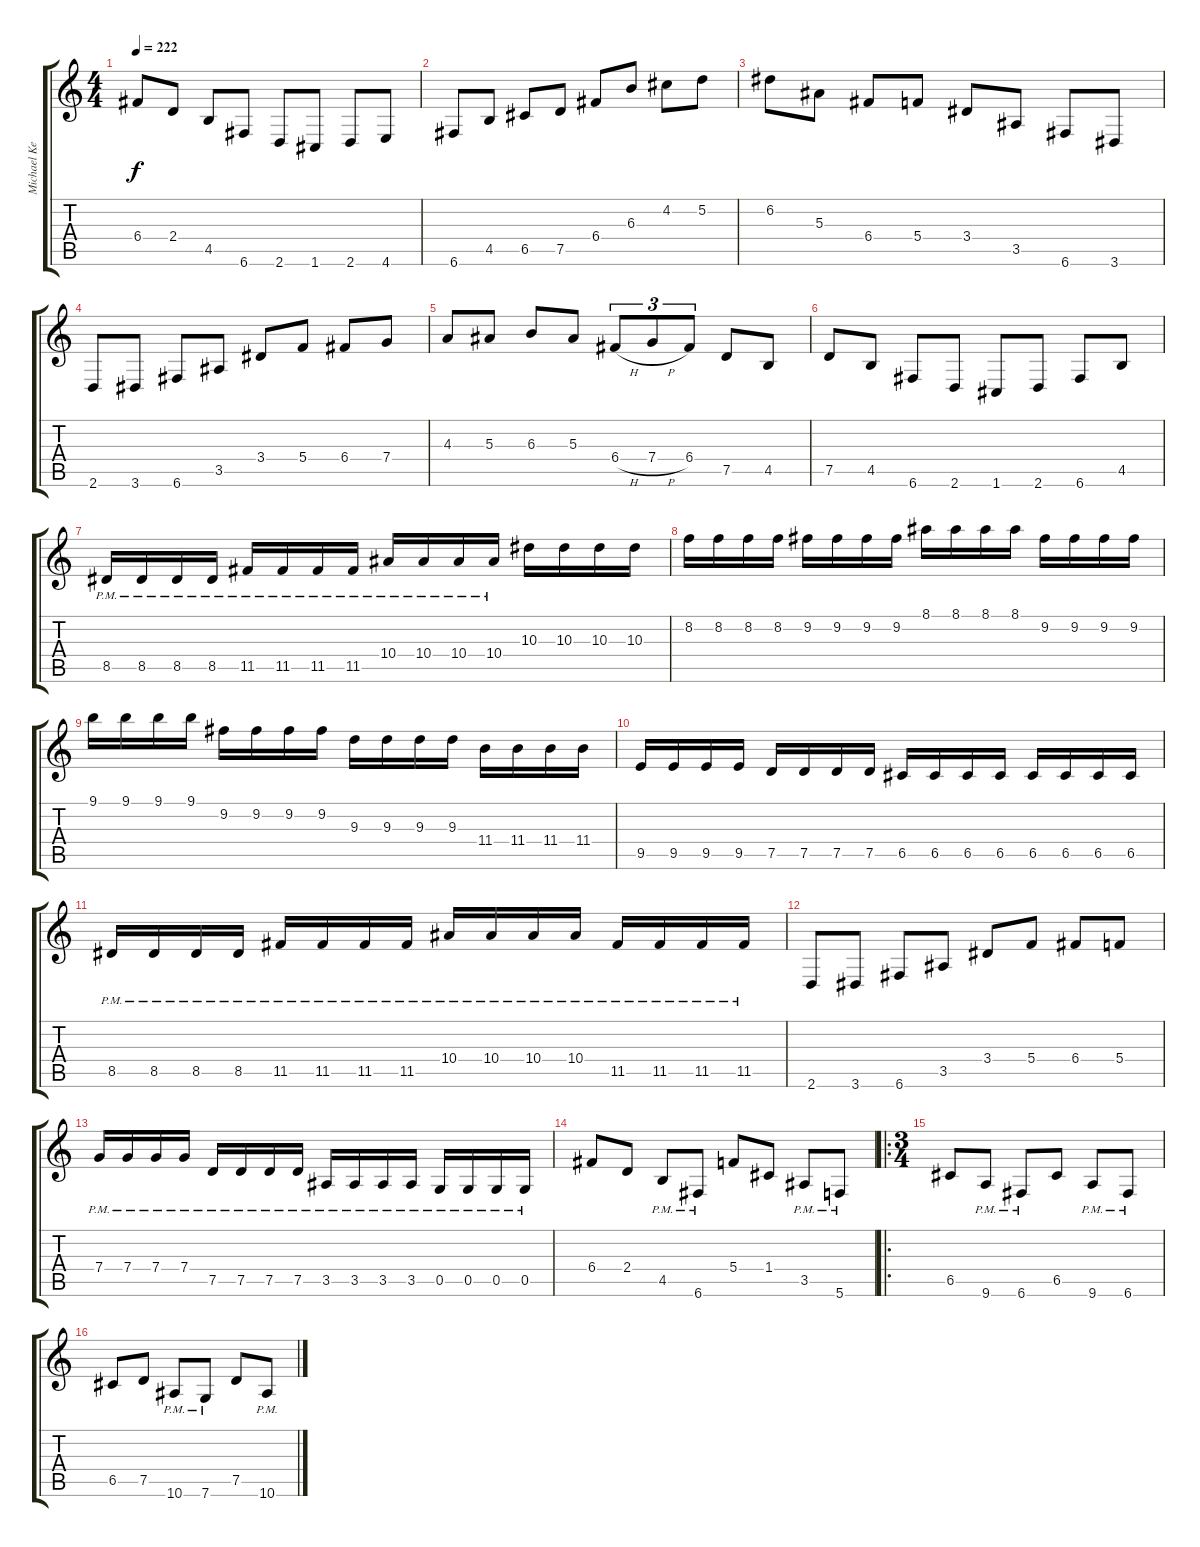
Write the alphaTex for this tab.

\track ("Michael Keene" "Michael Ke") {instrument distortionguitar}
\staff {score tabs}
\tuning (D4 A3 F3 C3 G2 C2) {hide}
\ts (4 4)
\tempo 222
\clef g2
\ks c
6.4.8{dy f} 2.4.8 4.5.8 6.6.8 2.6.8 1.6.8 2.6.8 4.6.8 |
6.6.8 4.5.8 6.5.8 7.5.8 6.4.8 6.3.8 4.2.8 5.2.8 |
6.2.8 5.3.8 6.4.8 5.4.8 3.4.8 3.5.8 6.6.8 3.6.8 |
2.6.8 3.6.8 6.6.8 3.5.8 3.4.8 5.4.8 6.4.8 7.4.8 |
4.3.8 5.3.8 6.3.8 5.3.8 6.4{h}.8{tu (3 2)} 7.4{h}.8{tu (3 2)} 6.4.8{tu (3 2)} 7.5.8 4.5.8 |
7.5.8 4.5.8 6.6.8 2.6.8 1.6.8 2.6.8 6.6.8 4.5.8 |
8.5{pm}.16 8.5{pm}.16 8.5{pm}.16 8.5{pm}.16 11.5{pm}.16 11.5{pm}.16 11.5{pm}.16 11.5{pm}.16 10.4{pm}.16 10.4{pm}.16 10.4{pm}.16 10.4{pm}.16 10.3.16 10.3.16 10.3.16 10.3.16 |
8.2.16 8.2.16 8.2.16 8.2.16 9.2.16 9.2.16 9.2.16 9.2.16 8.1.16 8.1.16 8.1.16 8.1.16 9.2.16 9.2.16 9.2.16 9.2.16 |
9.1.16 9.1.16 9.1.16 9.1.16 9.2.16 9.2.16 9.2.16 9.2.16 9.3.16 9.3.16 9.3.16 9.3.16 11.4.16 11.4.16 11.4.16 11.4.16 |
9.5.16 9.5.16 9.5.16 9.5.16 7.5.16 7.5.16 7.5.16 7.5.16 6.5.16 6.5.16 6.5.16 6.5.16 6.5.16 6.5.16 6.5.16 6.5.16 |
8.5{pm}.16 8.5{pm}.16 8.5{pm}.16 8.5{pm}.16 11.5{pm}.16 11.5{pm}.16 11.5{pm}.16 11.5{pm}.16 10.4{pm}.16 10.4{pm}.16 10.4{pm}.16 10.4{pm}.16 11.5{pm}.16 11.5{pm}.16 11.5{pm}.16 11.5{pm}.16 |
2.6.8 3.6.8 6.6.8 3.5.8 3.4.8 5.4.8 6.4.8 5.4.8 |
7.4{pm}.16 7.4{pm}.16 7.4{pm}.16 7.4{pm}.16 7.5{pm}.16 7.5{pm}.16 7.5{pm}.16 7.5{pm}.16 3.5{pm}.16 3.5{pm}.16 3.5{pm}.16 3.5{pm}.16 0.5{pm}.16 0.5{pm}.16 0.5{pm}.16 0.5{pm}.16 |
6.4.8 2.4.8 4.5{pm}.8 6.6{pm}.8 5.4.8 1.4.8 3.5{pm}.8 5.6{pm}.8 |
\ro
\ts (3 4)
6.5.8 9.6{pm}.8 6.6{pm}.8 6.5.8 9.6{pm}.8 6.6{pm}.8 |
6.5.8 7.5.8 10.6{pm}.8 7.6{pm}.8 7.5.8 10.6{pm}.8
